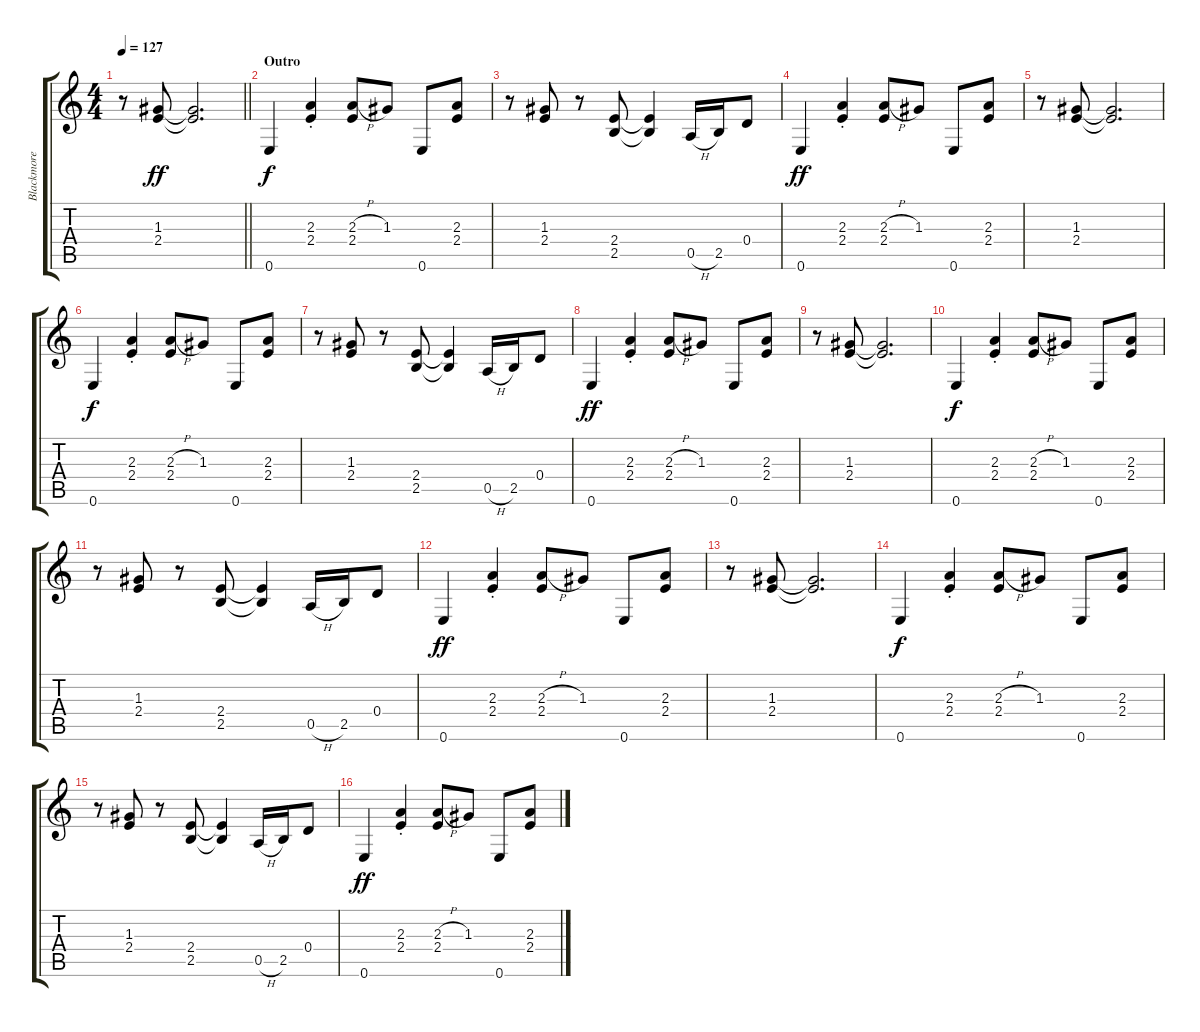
\track ("Blackmore Rhythm" "Blackmore ") {instrument overdrivenguitar}
\staff {score tabs}
\tuning (E4 B3 G3 D3 A2 E2) {hide}
\ts (4 4)
\tempo 127
\clef g2
\barLineRight lightlight
\ks c
r.8{dy ff} (1.3 2.4).8 (1.3{t} 2.4{t}).2{d} |
\section ("" "Outro")
0.6.4{dy f} (2.3{st} 2.4{st}).4 (2.3{h} 2.4).8 1.3.8 0.6.8 (2.3 2.4).8 |
r.8 (1.3 2.4).8 r.8 (2.4 2.5).8 (2.4{t} 2.5{t}).4 0.5{h}.16 2.5.16 0.4.8 |
0.6.4{dy ff} (2.3{st} 2.4{st}).4 (2.3{h} 2.4).8 1.3.8 0.6.8 (2.3 2.4).8 |
r.8 (1.3 2.4).8 (1.3{t} 2.4{t}).2{d} |
0.6.4{dy f} (2.3{st} 2.4{st}).4 (2.3{h} 2.4).8 1.3.8 0.6.8 (2.3 2.4).8 |
r.8 (1.3 2.4).8 r.8 (2.4 2.5).8 (2.4{t} 2.5{t}).4 0.5{h}.16 2.5.16 0.4.8 |
0.6.4{dy ff} (2.3{st} 2.4{st}).4 (2.3{h} 2.4).8 1.3.8 0.6.8 (2.3 2.4).8 |
r.8 (1.3 2.4).8 (1.3{t} 2.4{t}).2{d} |
0.6.4{dy f} (2.3{st} 2.4{st}).4 (2.3{h} 2.4).8 1.3.8 0.6.8 (2.3 2.4).8 |
r.8 (1.3 2.4).8 r.8 (2.4 2.5).8 (2.4{t} 2.5{t}).4 0.5{h}.16 2.5.16 0.4.8 |
0.6.4{dy ff} (2.3{st} 2.4{st}).4 (2.3{h} 2.4).8 1.3.8 0.6.8 (2.3 2.4).8 |
r.8 (1.3 2.4).8 (1.3{t} 2.4{t}).2{d} |
0.6.4{dy f} (2.3{st} 2.4{st}).4 (2.3{h} 2.4).8 1.3.8 0.6.8 (2.3 2.4).8 |
r.8 (1.3 2.4).8 r.8 (2.4 2.5).8 (2.4{t} 2.5{t}).4 0.5{h}.16 2.5.16 0.4.8 |
0.6.4{dy ff} (2.3{st} 2.4{st}).4 (2.3{h} 2.4).8 1.3.8 0.6.8 (2.3 2.4).8
